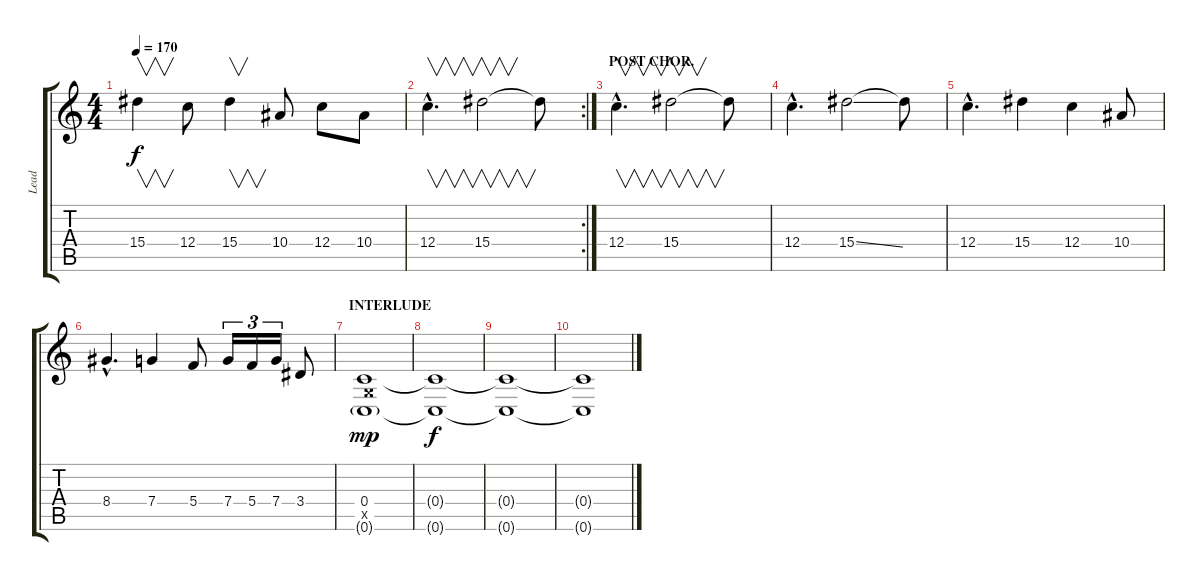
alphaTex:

\track ("Lead" "Lead") {instrument overdrivenguitar}
\staff {score tabs}
\tuning (D4 A3 F3 C3 G2 C2) {hide}
\ts (4 4)
\tempo 170
\clef g2
\ks c
15.4.4{v dy f} 12.4.8 15.4.4{v} 10.4.8 12.4.8 10.4.8 |
\rc 2
12.4{hac}.4{v d} 15.4.2{v} 15.4{t}.8 |
\section ("" "POST CHOR.")
12.4{hac}.4{v d} 15.4.2{v} 15.4{t}.8 |
12.4{hac}.4{d} 15.4{ss}.2 15.4{t}.8 |
12.4{hac}.4{d} 15.4.4 12.4.4 10.4.8 |
8.4{hac}.4{d} 7.4.4 5.4.8 7.4.16{tu (3 2)} 5.4.16{tu (3 2)} 7.4.16{tu (3 2)} 3.4.8 |
\section ("" "INTERLUDE")
(0.4 0.5{x} 0.6{g}).1{dy mp} |
(0.4{t} 0.6{t}).1{dy f} |
(0.4{t} 0.6{t}).1 |
(0.4{t} 0.6{t}).1{volume 0 instrument overdrivenguitar}
